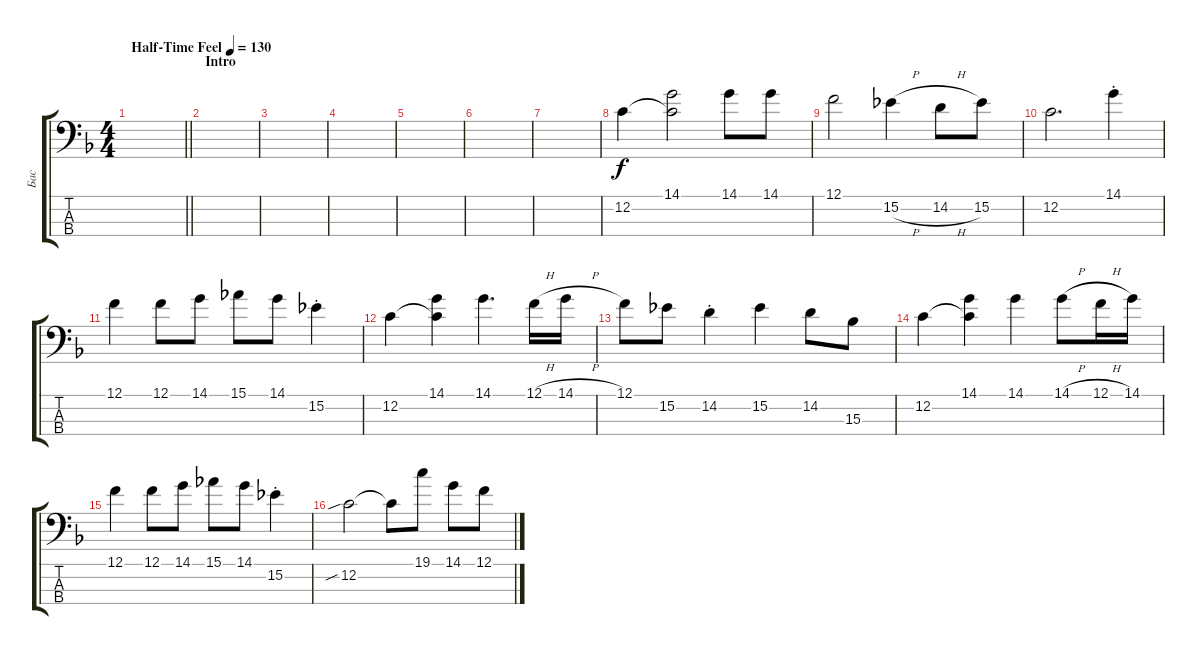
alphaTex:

\track ("Бас" "Бас") {instrument electricbassfinger}
\staff {score tabs}
\tuning (F2 C2 G1 D1) {hide}
\ts (4 4)
\tempo (130 "Half-Time Feel")
\clef f4
\barLineRight lightlight
\ks dminor
|
\section ("" "Intro")
|
|
|
|
|
|
12.2.4 (14.1 12.2{t}).2 14.1.8 14.1.8 |
12.1.2 15.2{h}.4 14.2{h}.8 15.2.8 |
12.2.2{d} 14.1{st}.4 |
12.1.4 12.1.8 14.1.8 15.1.8 14.1.8 15.2{st}.4 |
12.2.4 (14.1 12.2{t}).4 14.1.4{d} 12.1{h}.16 14.1{h}.16 |
12.1.8 15.2.8 14.2{st}.4 15.2.4 14.2.8 15.3.8 |
12.2.4 (14.1 12.2{t}).4 14.1.4 14.1{h}.8 12.1{h}.16 14.1.16 |
12.1.4 12.1.8 14.1.8 15.1.8 14.1.8 15.2{st}.4 |
12.2{sib}.2 12.2{t}.8 19.1.8 14.1.8 12.1.8
